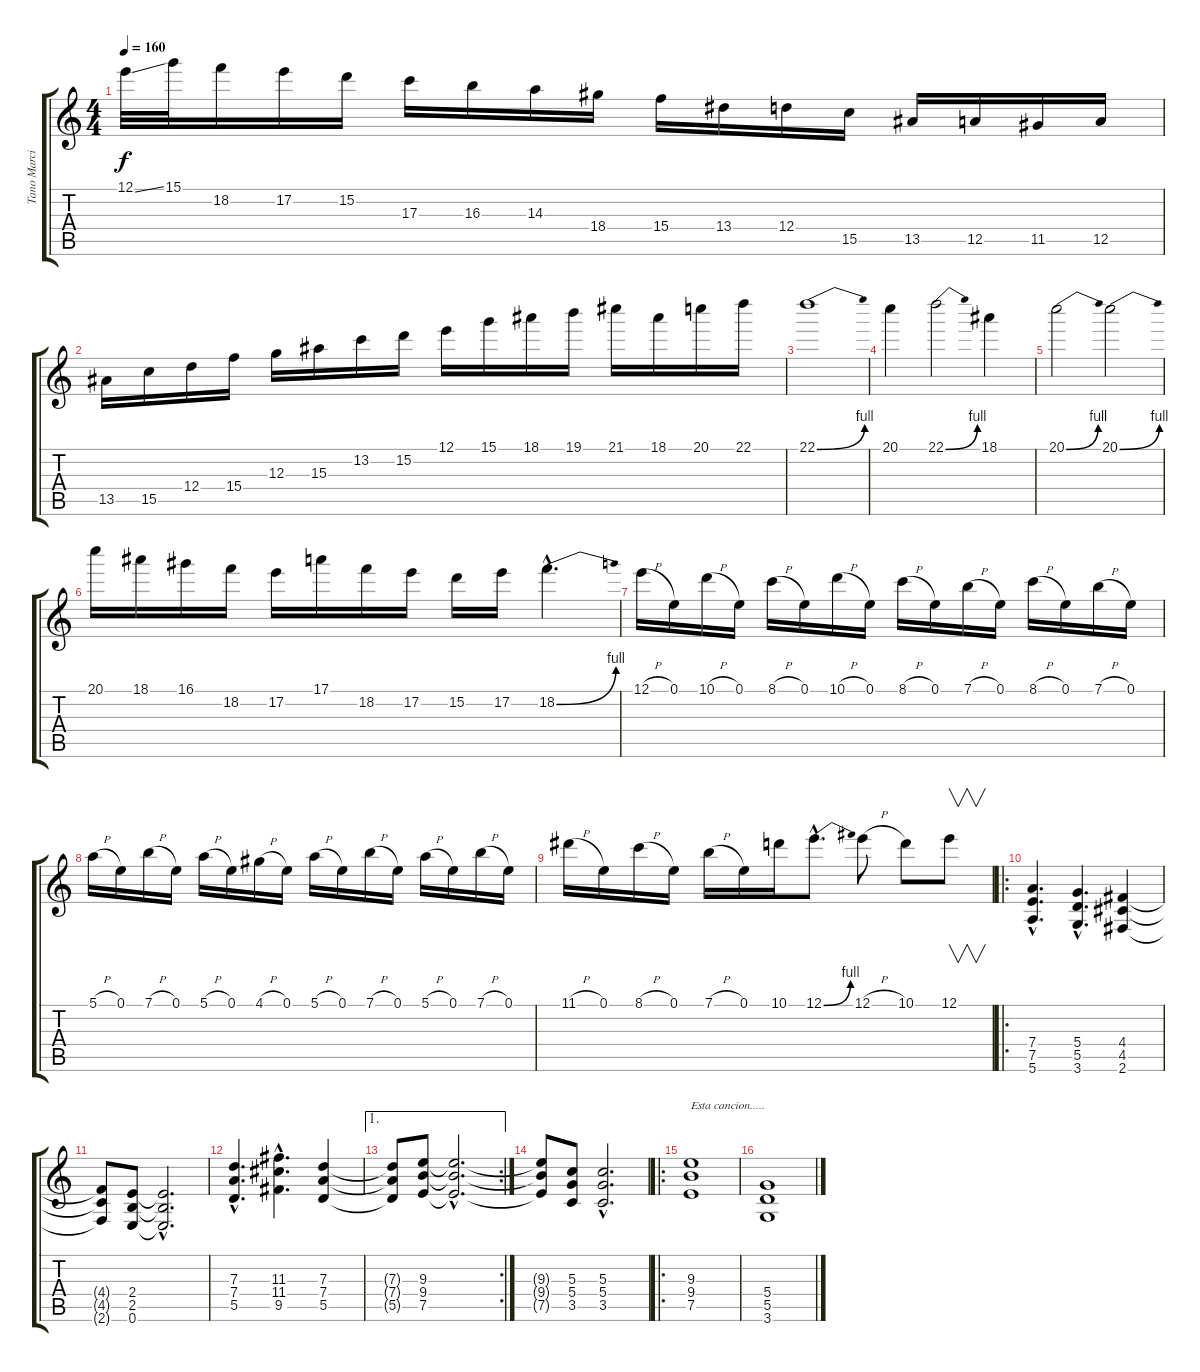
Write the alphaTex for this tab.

\track ("Tano Marciello" "Tano Marci") {instrument overdrivenguitar}
\staff {score tabs}
\tuning (E4 B3 G3 D3 A2 E2) {hide}
\ts (4 4)
\tempo 160
\clef g2
\ks c
12.1{ss}.32{dy f} 15.1.32 18.2.16 17.2.16 15.2.16 17.3.16 16.3.16 14.3.16 18.4.16 15.4.16 13.4.16 12.4.16 15.5.16 13.5.16 12.5.16 11.5.16 12.5.16 |
13.5.16 15.5.16 12.4.16 15.4.16 12.3.16 15.3.16 13.2.16 15.2.16 12.1.16 15.1.16 18.1.16 19.1.16 21.1.16 18.1.16 20.1.16 22.1.16 |
22.1{be (bend 0 0 60 4)}.1 |
20.1.4 22.1{be (bend 0 0 60 4)}.2 18.1.4 |
20.1{be (bend 0 0 60 4)}.2 20.1{be (bend 0 0 60 4)}.2 |
20.1.16 18.1.16 16.1.16 18.2.16 17.2.16 17.1.16 18.2.16 17.2.16 15.2.16 17.2.16 18.2{be (bend 0 0 60 4) hac}.4{d} |
12.1{h}.16 0.1.16 10.1{h}.16 0.1.16 8.1{h}.16 0.1.16 10.1{h}.16 0.1.16 8.1{h}.16 0.1.16 7.1{h}.16 0.1.16 8.1{h}.16 0.1.16 7.1{h}.16 0.1.16 |
5.1{h}.16 0.1.16 7.1{h}.16 0.1.16 5.1{h}.16 0.1.16 4.1{h}.16 0.1.16 5.1{h}.16 0.1.16 7.1{h}.16 0.1.16 5.1{h}.16 0.1.16 7.1{h}.16 0.1.16 |
11.1{h}.16 0.1.16 8.1{h}.16 0.1.16 7.1{h}.16 0.1.16 10.1.16 12.1{be (bend 0 0 60 4) hac}.8{d} 12.1{h}.8 10.1.8 12.1.8{v} |
\ro
(7.4{hac} 7.5{hac} 5.6{hac}).4{d} (5.4{hac} 5.5{hac} 3.6{hac}).4{d} (4.4 4.5 2.6).4 |
(4.4{t} 4.5{t} 2.6{t}).8 (2.4 2.5 0.6).8 (2.4{hac t} 2.5{hac t} 0.6{hac t}).2{d} |
(7.3{hac} 7.4{hac} 5.5{hac}).4{d} (11.3{hac} 11.4{hac} 9.5{hac}).4{d} (7.3 7.4 5.5).4 |
\ae 1
\rc 2
(7.3{t} 7.4{t} 5.5{t}).8 (9.3 9.4 7.5).8 (9.3{hac t} 9.4{hac t} 7.5{hac t}).2{d} |
(9.3{t} 9.4{t} 7.5{t}).8 (5.3 5.4 3.5).8 (5.3{hac} 5.4{hac} 3.5{hac}).2{d} |
\ro
(9.3 9.4 7.5).1{txt "Esta cancion....."} |
(5.4 5.5 3.6).1
